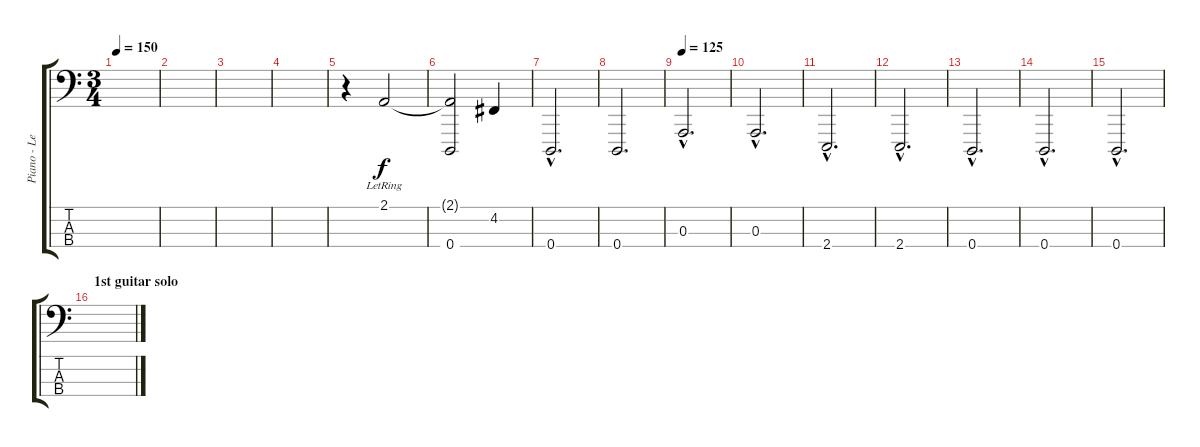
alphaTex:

\track ("Piano - Left Hand" "Piano - Le") {instrument acousticgrandpiano}
\staff {score tabs}
\tuning (G2 D2 A1 D1) {hide}
\ts (3 4)
\tempo 150
\tempo 125
\tempo 130
\tempo 150
\clef f4
\ks c
|
|
|
|
r.4 2.1{lr}.2 |
(2.1{t} 0.4).2 4.2.4 |
0.4{hac}.2{d} |
0.4.2{d} |
\tempo 125
0.3{hac}.2{d} |
0.3{hac}.2{d} |
2.4{hac}.2{d} |
2.4{hac}.2{d} |
0.4{hac}.2{d} |
0.4{hac}.2{d} |
0.4{hac}.2{d} |
\section ("" "1st guitar solo")
